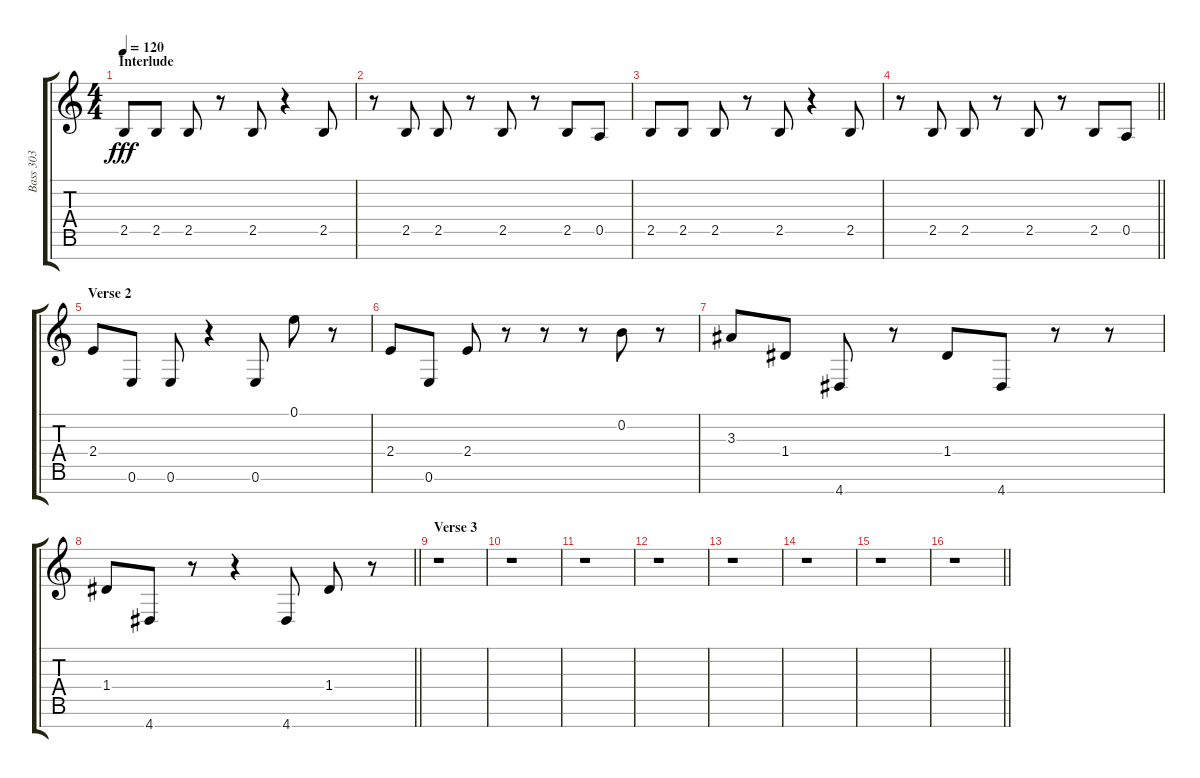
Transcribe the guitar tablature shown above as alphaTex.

\track ("Bass 303" "Bass 303") {instrument synthbass1}
\staff {score tabs}
\tuning (E4 B3 G3 D3 A2 E2 B1) {hide}
\ts (4 4)
\section ("" "Interlude")
\tempo 120
\clef g2
\ks c
2.5.8{dy fff} 2.5.8 2.5.8 r.8 2.5.8 r.4 2.5.8 |
r.8 2.5.8 2.5.8 r.8 2.5.8 r.8 2.5.8 0.5.8 |
2.5.8 2.5.8 2.5.8 r.8 2.5.8 r.4 2.5.8 |
\barLineRight lightlight
r.8 2.5.8 2.5.8 r.8 2.5.8 r.8 2.5.8 0.5.8 |
\section ("" "Verse 2")
2.4.8 0.6.8 0.6.8 r.4 0.6.8 0.1.8 r.8 |
2.4.8 0.6.8 2.4.8 r.8 r.8 r.8 0.2.8 r.8 |
3.3.8 1.4.8 4.7.8 r.8 1.4.8 4.7.8 r.8 r.8 |
\barLineRight lightlight
1.4.8 4.7.8 r.8 r.4 4.7.8 1.4.8 r.8 |
\section ("" "Verse 3")
r.1 |
r.1 |
r.1 |
r.1 |
r.1 |
r.1 |
r.1 |
\barLineRight lightlight
r.1
